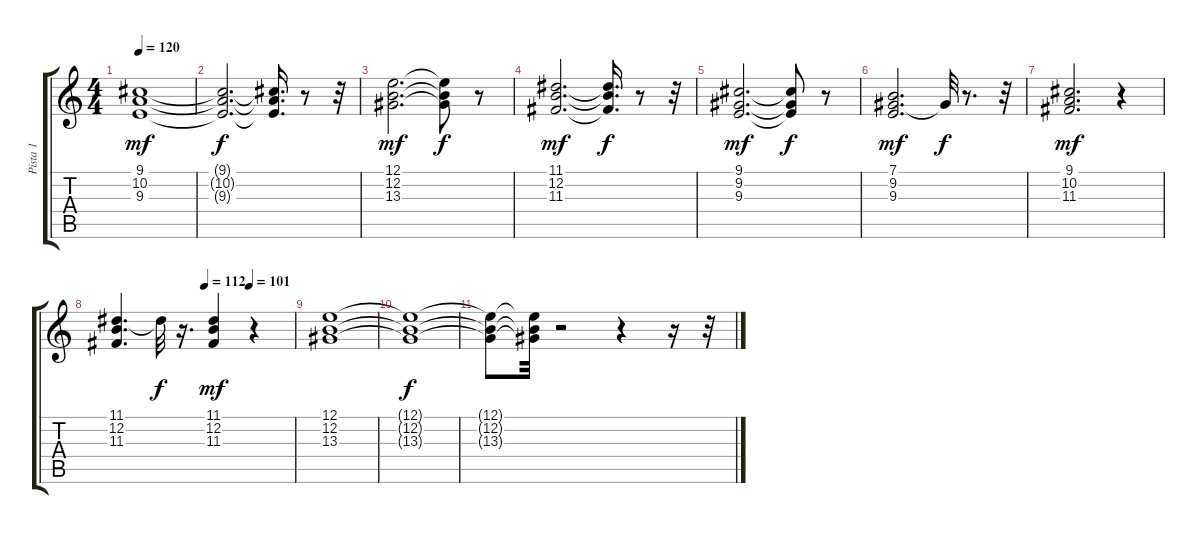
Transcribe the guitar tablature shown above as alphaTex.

\track ("Pista 1" "Pista 1") {instrument electricpiano1}
\staff {score tabs}
\tuning (E4 B3 G3 D3 A2 E2) {hide}
\ts (4 4)
\tempo 120
\clef g2
\ks c
(9.1 10.2 9.3).1{dy mf} |
(9.1{t} 10.2{t} 9.3{t}).2{d dy f} (9.1{t} 10.2{t} 9.3{t}).16{d} r.8 r.32 |
(12.1 12.2 13.3).2{d dy mf} (12.1{t} 12.2{t} 13.3{t}).8{dy f} r.8 |
(11.1 12.2 11.3).2{d dy mf} (11.1{t} 12.2{t} 11.3{t}).16{d dy f} r.8 r.32 |
(9.1 9.2 9.3).2{d dy mf} (9.1{t} 9.2{t} 9.3{t}).8{dy f} r.8 |
(7.1 9.2 9.3).2{d dy mf} 9.2{t}.32{dy f} r.8{d} r.32 |
(9.1 10.2 11.3).2{d dy mf} r.4 |
\tempo (112 0.5)
\tempo (101 0.75)
(11.1 12.2 11.3).4{d} 11.1{t}.32{dy f} r.16{d} (11.1 12.2 11.3).4{dy mf} r.4 |
(12.1 12.2 13.3).1 |
(12.1{t} 12.2{t} 13.3{t}).1{dy f} |
(12.1{t} 12.2{t} 13.3{t}).8 (12.1{t} 12.2{t} 13.3{t}).32 r.2 r.4 r.16 r.32
